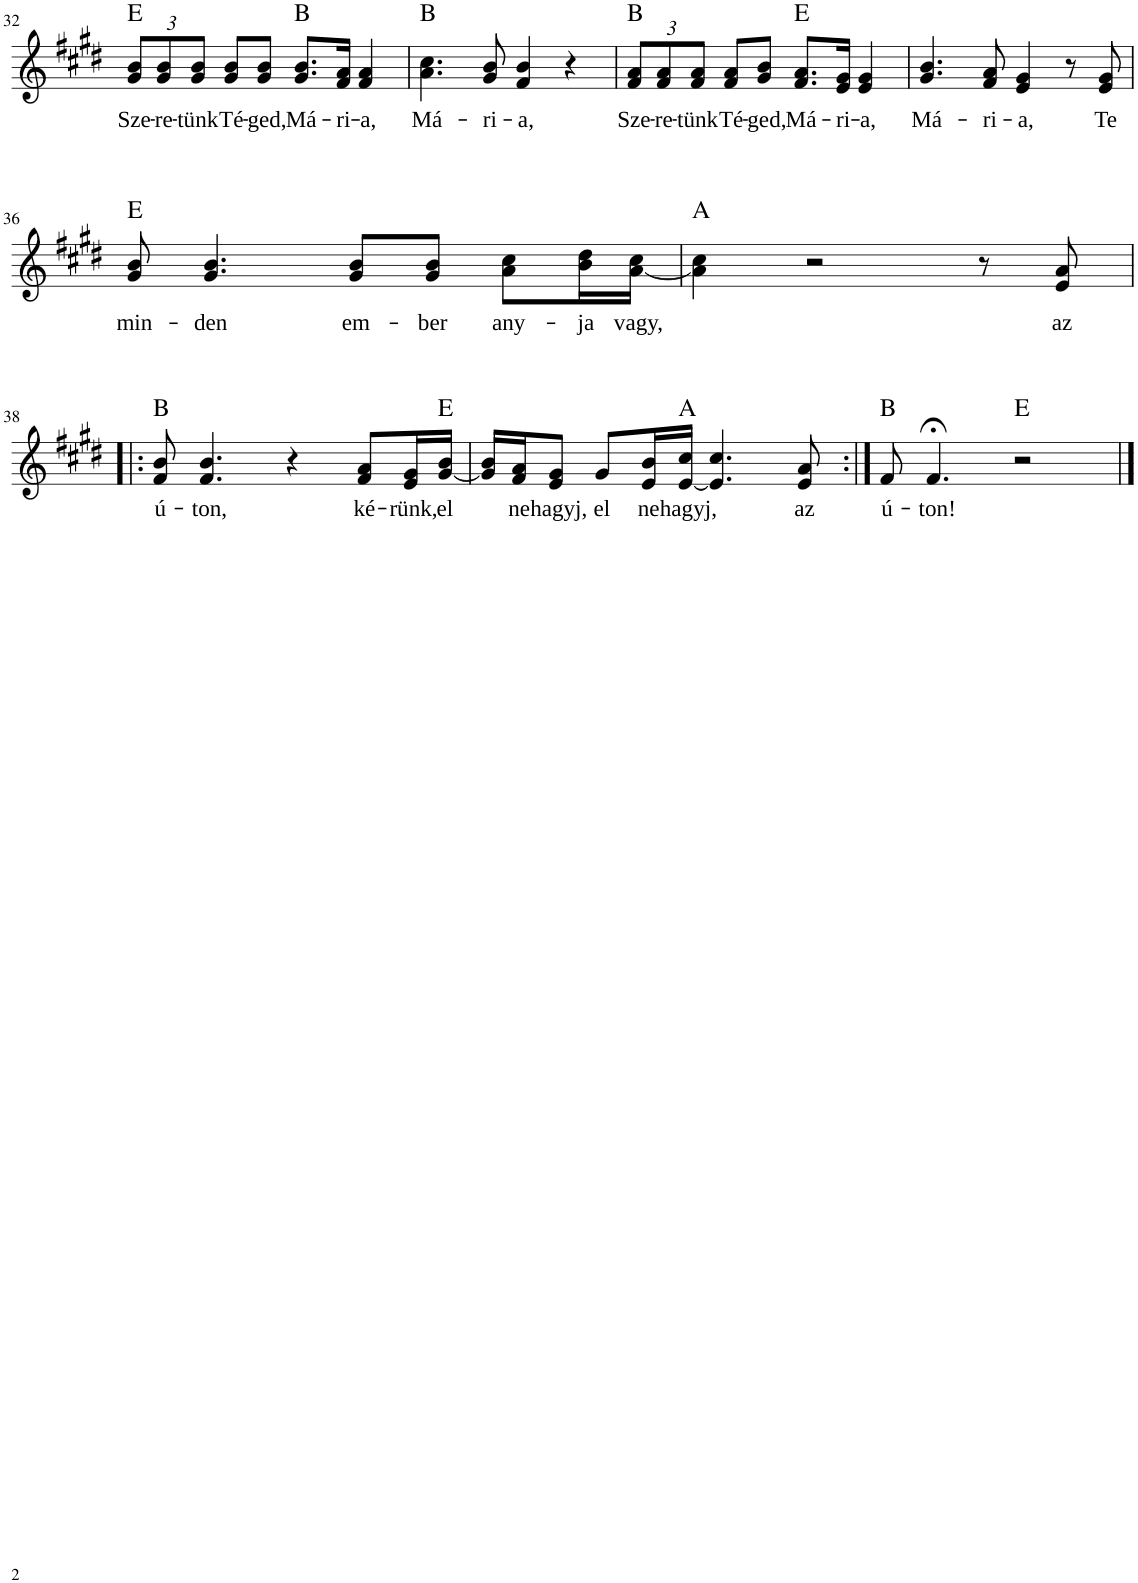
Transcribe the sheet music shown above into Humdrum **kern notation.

**kern	**text	**harte
*part1	*part1	*part1
*staff1	*staff1	*
*I"Voice	*	*
!!LO:PB:g=z
*clefG2	*	*
*k[f#c#g#d#]	*	*
*Xbrackettup	*	*
=32	=32	=32
!	!LO:LY:b	!LO:H:kt=N.C.
12g#/ 12b/L	Sze-	N
!	!LO:LY:b	!
12g#/ 12b/	-re-	.
!	!LO:LY:b	!
12g#/ 12b/J	-tünk	.
!	!LO:LY:b	!
8g#/ 8b/L	Té-	.
!	!LO:LY:b	!
8g#/ 8b/J	-ged,	.
!	!LO:LY:b	!LO:H:kt=N.C.
8.g#/ 8.b/L	Má-	N
!	!LO:LY:b	!
16f#/ 16a/Jk	-ri-	.
!	!LO:LY:b	!
4f#/ 4a/	-a,	.
=33	=33	=33
!	!LO:LY:b	!LO:H:kt=N.C.
4.a\ 4.cc#\	Má-	N
!	!LO:LY:b	!
8g#/ 8b/	-ri-	.
!	!LO:LY:b	!
4f#/ 4b/	-a,	.
4r	.	.
=34	=34	=34
!	!LO:LY:b	!LO:H:kt=N.C.
12f#/ 12a/L	Sze-	N
!	!LO:LY:b	!
12f#/ 12a/	-re-	.
!	!LO:LY:b	!
12f#/ 12a/J	-tünk	.
!	!LO:LY:b	!
8f#/ 8a/L	Té-	.
!	!LO:LY:b	!
8g#/ 8b/J	-ged,	.
!	!LO:LY:b	!LO:H:kt=N.C.
8.f#/ 8.a/L	Má-	N
!	!LO:LY:b	!
16e/ 16g#/Jk	-ri-	.
!	!LO:LY:b	!
4e/ 4g#/	-a,	.
=35	=35	=35
!	!LO:LY:b	!
4.g#/ 4.b/	Má-	.
!	!LO:LY:b	!
8f#/ 8a/	-ri-	.
!	!LO:LY:b	!
4e/ 4g#/	-a,	.
8r	.	.
!	!LO:LY:b	!
8e/ 8g#/	Te	.
!!LO:LB:g=z
=36	=36	=36
!	!LO:LY:b	!LO:H:kt=N.C.
8g#/ 8b/	min-	N
!	!LO:LY:b	!
4.g#/ 4.b/	-den	.
!	!LO:LY:b	!
8g#/ 8b/L	em-	.
!	!LO:LY:b	!
8g#/ 8b/J	-ber	.
!	!LO:LY:b	!
8a\ 8cc#\L	any-	.
!	!LO:LY:b	!
16b\ 16dd#\L	-ja	.
!	!LO:LY:b	!
[16a\ 16cc#\JJ	vagy,	.
=37	=37	=37
!	!	!LO:H:kt=N.C.
4a\] 4cc#\	.	N
2r	.	.
8r	.	.
!	!LO:LY:b	!
8e/ 8a/	az	.
!!LO:LB:g=z
=38!|:	=38!|:	=38!|:
!	!LO:LY:b	!LO:H:kt=N.C.
8f#/ 8b/	ú-	N
!	!LO:LY:b	!
4.f#/ 4.b/	-ton,	.
4r	.	.
!	!LO:LY:b	!
8f#/ 8a/L	ké-	.
!	!LO:LY:b	!
16e/ 16g#/L	-rünk,	.
!	!LO:LY:b	!LO:H:kt=N.C.
[16g#/ 16b/JJ	el	N
=39	=39	=39
16g#/] 16b/LL	.	.
!	!LO:LY:b	!
16f#/ 16a/J	ne	.
!	!LO:LY:b	!
8e/ 8g#/J	hagyj,	.
!	!LO:LY:b	!
8g#/L	el	.
!	!LO:LY:b	!
16e/ 16b/L	ne	.
!	!LO:LY:b	!LO:H:kt=N.C.
[16e/ 16cc#/JJ	hagyj,	N
4.e/] 4.cc#/	.	.
!	!LO:LY:b	!
8e/ 8a/	az	.
=40:|!	=40:|!	=40:|!
!	!LO:LY:b	!LO:H:kt=N.C.
8f#/	ú-	N
!	!LO:LY:b	!
4.f#;</	-ton!	.
!	!	!LO:H:kt=N.C.
2r	.	N
==	==	==
*-	*-	*-
